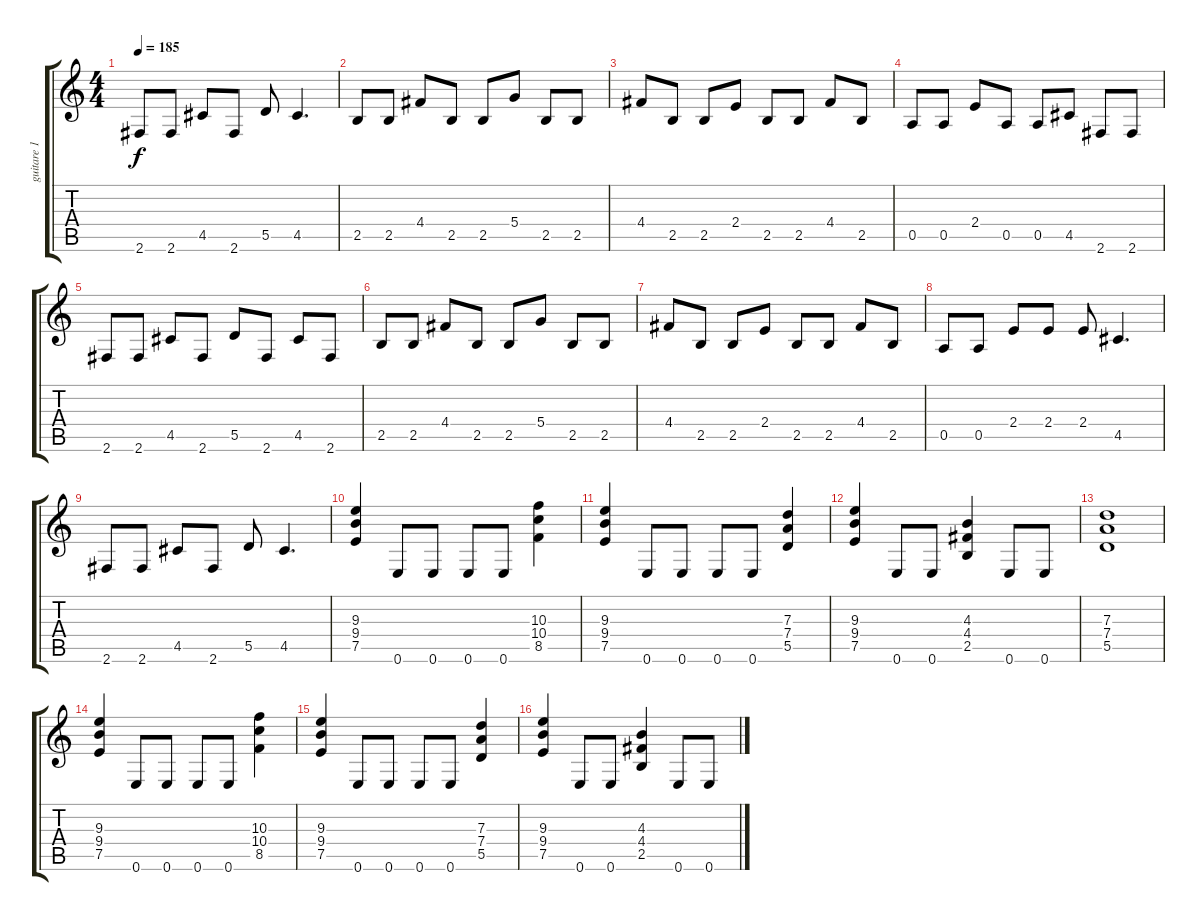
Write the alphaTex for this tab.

\track ("guitare 1" "guitare 1") {instrument distortionguitar}
\staff {score tabs}
\tuning (E4 B3 G3 D3 A2 E2) {hide}
\ts (4 4)
\tempo 185
\clef g2
\ks c
2.6.8{dy f} 2.6.8 4.5.8 2.6.8 5.5.8 4.5.4{d} |
2.5.8 2.5.8 4.4.8 2.5.8 2.5.8 5.4.8 2.5.8 2.5.8 |
4.4.8 2.5.8 2.5.8 2.4.8 2.5.8 2.5.8 4.4.8 2.5.8 |
0.5.8 0.5.8 2.4.8 0.5.8 0.5.8 4.5.8 2.6.8 2.6.8 |
2.6.8 2.6.8 4.5.8 2.6.8 5.5.8 2.6.8 4.5.8 2.6.8 |
2.5.8 2.5.8 4.4.8 2.5.8 2.5.8 5.4.8 2.5.8 2.5.8 |
4.4.8 2.5.8 2.5.8 2.4.8 2.5.8 2.5.8 4.4.8 2.5.8 |
0.5.8 0.5.8 2.4.8 2.4.8 2.4.8 4.5.4{d} |
2.6.8 2.6.8 4.5.8 2.6.8 5.5.8 4.5.4{d} |
(9.3 9.4 7.5).4 0.6.8 0.6.8 0.6.8 0.6.8 (10.3 10.4 8.5).4 |
(9.3 9.4 7.5).4 0.6.8 0.6.8 0.6.8 0.6.8 (7.3 7.4 5.5).4 |
(9.3 9.4 7.5).4 0.6.8 0.6.8 (4.3 4.4 2.5).4 0.6.8 0.6.8 |
(7.3 7.4 5.5).1 |
(9.3 9.4 7.5).4 0.6.8 0.6.8 0.6.8 0.6.8 (10.3 10.4 8.5).4 |
(9.3 9.4 7.5).4 0.6.8 0.6.8 0.6.8 0.6.8 (7.3 7.4 5.5).4 |
(9.3 9.4 7.5).4 0.6.8 0.6.8 (4.3 4.4 2.5).4 0.6.8 0.6.8
